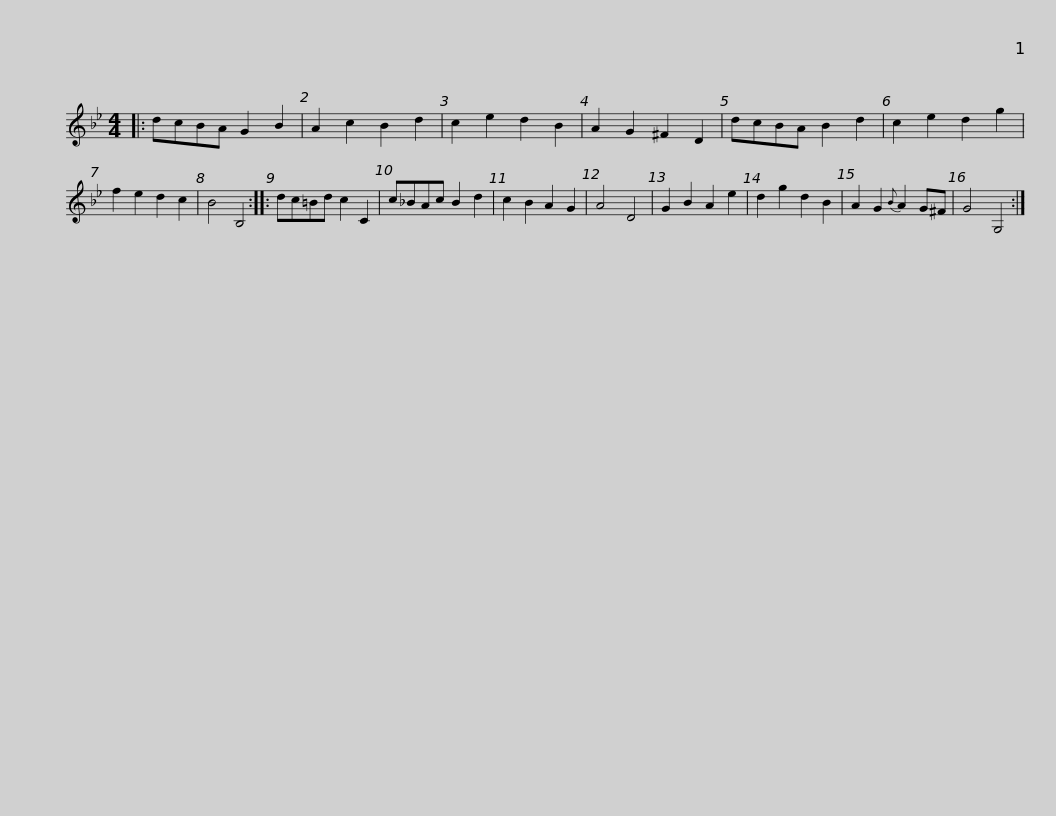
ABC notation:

X:1
L:1/8
M:4/4
I:linebreak $
K:Gmin
V:1 treble
V:1
|: dcBA G2 B2 | A2 c2 B2 d2 | c2 e2 d2 B2 | A2 G2 ^F2 D2 | dcBA B2 d2 | %5
 c2 e2 d2 g2 | f2 e2 d2 c2 | B4 B,4 ::$ dc=Bd c2 C2 | c_BAc B2 d2 | %10
 c2 B2 A2 G2 | A4 D4 | G2 B2 A2 e2 | d2 g2 d2 B2 | A2 G2{B} A2 G^F | %15
 G4 G,4 :| %16
